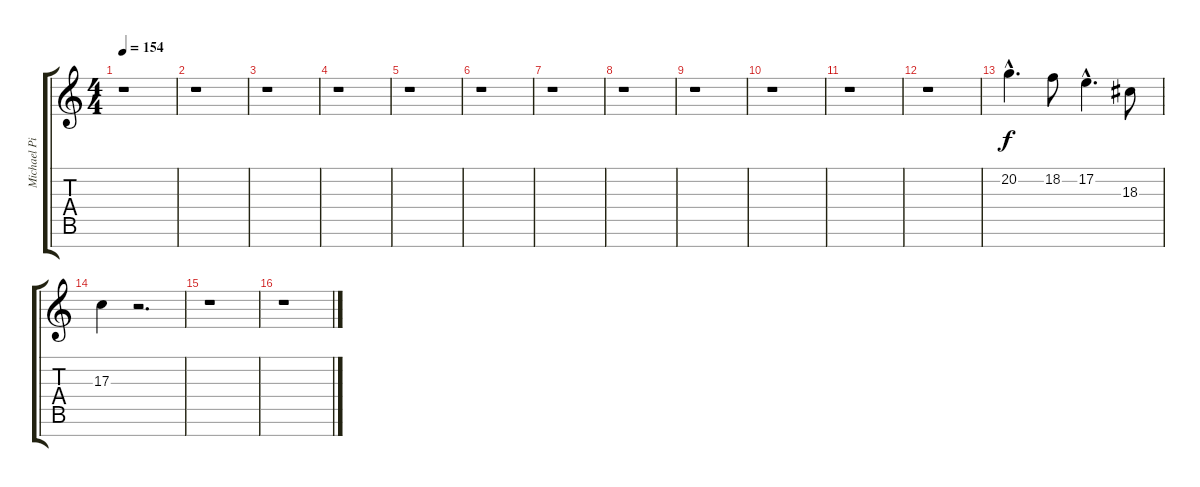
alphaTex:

\track ("Michael Pinnella solo" "Michael Pi") {instrument lead1square}
\staff {score tabs}
\tuning (E4 B3 G3 D3 A2 E2 B1) {hide}
\ts (4 4)
\tempo 154
\clef g2
\ks c
r.1{dy f} |
r.1 |
r.1 |
r.1 |
r.1 |
r.1 |
r.1 |
r.1 |
r.1 |
r.1 |
r.1 |
r.1 |
20.2{hac}.4{d} 18.2.8 17.2{hac}.4{d} 18.3.8 |
17.3.4 r.2{d} |
r.1 |
r.1
